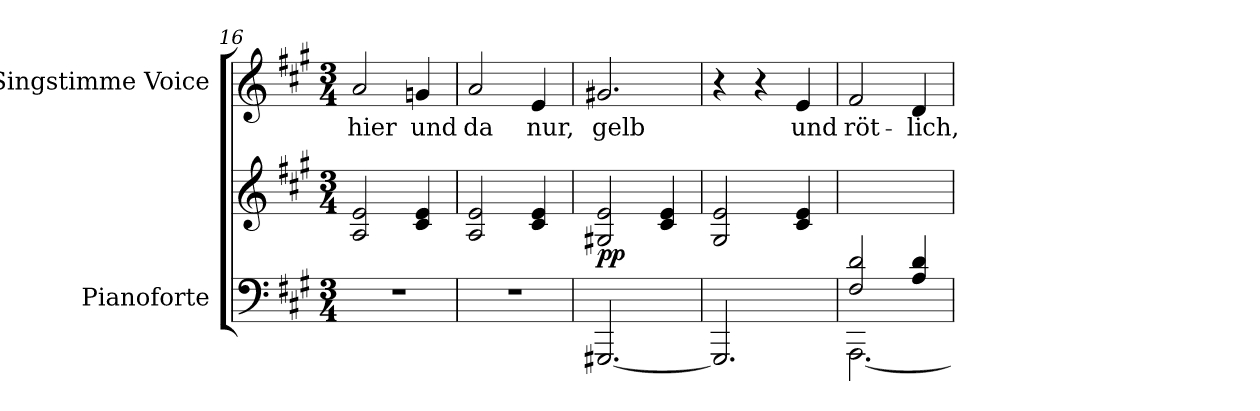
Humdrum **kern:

**kern	**kern	**dynam	**kern	**text
*part2	*part2	*part2	*part1	*part1
*staff3	*staff2	*staff2/3	*staff1	*staff1
*I"Pianoforte	*	*	*I"Singstimme Voice	*
*I'Pno	*	*	*	*
*clefF4	*clefG2	*	*clefG2	*
*k[f#c#g#]	*k[f#c#g#]	*	*k[f#c#g#]	*
*M3/4	*M3/4	*	*M3/4	*
=16	=16	=16	=16	=16
2.r	2A/ 2e/	.	2a/	hier
.	4c#/ 4e/	.	4gn/	und
=17	=17	=17	=17	=17
2.r	2A/ 2e/	.	2a/	da
.	4c#/ 4e/	.	4e/	nur,
=18	=18	=18	=18	=18
!	!	!LO:DY:b	!	!
[2.GGG#X/	2G#X/ 2e/	pp	2.g#X/	gelb
.	4c#/ 4e/	.	.	.
=19	=19	=19	=19	=19
2.GGG#/]	2G#/ 2e/	.	4r	.
.	.	.	4r	.
.	4c#/ 4e/	.	4e/	und
=20	=20	=20	=20	=20
*^	*	*	*	*
2F#/ 2d/	[<2.AAA\	2.ryy	.	2f#/	röt-
4A/ 4d/	.	.	.	4d/	-lich,
*v	*v	*	*	*	*
=	=	=	=	=
*-	*-	*-	*-	*-
